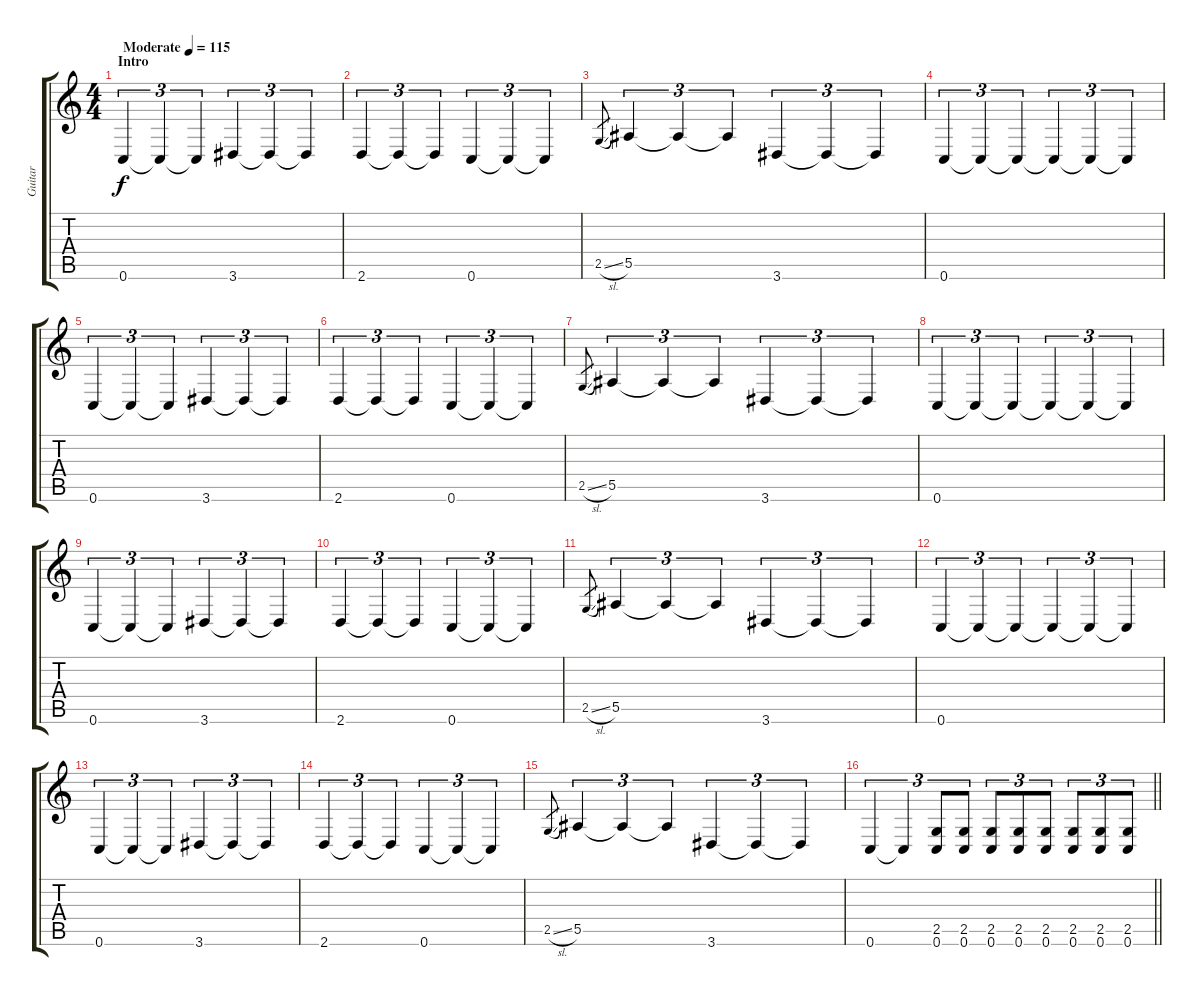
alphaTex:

\track ("Guitar " "Guitar ") {instrument distortionguitar}
\staff {score tabs}
\tuning (C4 G3 Eb3 Bb2 F2 C2) {hide}
\ts (4 4)
\section ("" "Intro")
\tempo (115 "Moderate")
\clef g2
\ks c
0.6.4{tu (3 2) dy f instrument distortionguitar} 0.6{t}.4{tu (3 2)} 0.6{t}.4{tu (3 2)} 3.6.4{tu (3 2)} 3.6{t}.4{tu (3 2)} 3.6{t}.4{tu (3 2)} |
2.6.4{tu (3 2)} 2.6{t}.4{tu (3 2)} 2.6{t}.4{tu (3 2)} 0.6.4{tu (3 2)} 0.6{t}.4{tu (3 2)} 0.6{t}.4{tu (3 2)} |
2.5{sl}.8{gr} 5.5.4{tu (3 2)} 5.5{t}.4{tu (3 2)} 5.5{t}.4{tu (3 2)} 3.6.4{tu (3 2)} 3.6{t}.4{tu (3 2)} 3.6{t}.4{tu (3 2)} |
0.6.4{tu (3 2)} 0.6{t}.4{tu (3 2)} 0.6{t}.4{tu (3 2)} 0.6{t}.4{tu (3 2)} 0.6{t}.4{tu (3 2)} 0.6{t}.4{tu (3 2)} |
0.6.4{tu (3 2)} 0.6{t}.4{tu (3 2)} 0.6{t}.4{tu (3 2)} 3.6.4{tu (3 2)} 3.6{t}.4{tu (3 2)} 3.6{t}.4{tu (3 2)} |
2.6.4{tu (3 2)} 2.6{t}.4{tu (3 2)} 2.6{t}.4{tu (3 2)} 0.6.4{tu (3 2)} 0.6{t}.4{tu (3 2)} 0.6{t}.4{tu (3 2)} |
2.5{sl}.8{gr} 5.5.4{tu (3 2)} 5.5{t}.4{tu (3 2)} 5.5{t}.4{tu (3 2)} 3.6.4{tu (3 2)} 3.6{t}.4{tu (3 2)} 3.6{t}.4{tu (3 2)} |
0.6.4{tu (3 2)} 0.6{t}.4{tu (3 2)} 0.6{t}.4{tu (3 2)} 0.6{t}.4{tu (3 2)} 0.6{t}.4{tu (3 2)} 0.6{t}.4{tu (3 2)} |
0.6.4{tu (3 2)} 0.6{t}.4{tu (3 2)} 0.6{t}.4{tu (3 2)} 3.6.4{tu (3 2)} 3.6{t}.4{tu (3 2)} 3.6{t}.4{tu (3 2)} |
2.6.4{tu (3 2)} 2.6{t}.4{tu (3 2)} 2.6{t}.4{tu (3 2)} 0.6.4{tu (3 2)} 0.6{t}.4{tu (3 2)} 0.6{t}.4{tu (3 2)} |
2.5{sl}.8{gr} 5.5.4{tu (3 2)} 5.5{t}.4{tu (3 2)} 5.5{t}.4{tu (3 2)} 3.6.4{tu (3 2)} 3.6{t}.4{tu (3 2)} 3.6{t}.4{tu (3 2)} |
0.6.4{tu (3 2)} 0.6{t}.4{tu (3 2)} 0.6{t}.4{tu (3 2)} 0.6{t}.4{tu (3 2)} 0.6{t}.4{tu (3 2)} 0.6{t}.4{tu (3 2)} |
0.6.4{tu (3 2)} 0.6{t}.4{tu (3 2)} 0.6{t}.4{tu (3 2)} 3.6.4{tu (3 2)} 3.6{t}.4{tu (3 2)} 3.6{t}.4{tu (3 2)} |
2.6.4{tu (3 2)} 2.6{t}.4{tu (3 2)} 2.6{t}.4{tu (3 2)} 0.6.4{tu (3 2)} 0.6{t}.4{tu (3 2)} 0.6{t}.4{tu (3 2)} |
2.5{sl}.8{gr} 5.5.4{tu (3 2)} 5.5{t}.4{tu (3 2)} 5.5{t}.4{tu (3 2)} 3.6.4{tu (3 2)} 3.6{t}.4{tu (3 2)} 3.6{t}.4{tu (3 2)} |
\barLineRight lightlight
0.6.4{tu (3 2)} 0.6{t}.4{tu (3 2)} (2.5 0.6).8{tu (3 2)} (2.5 0.6).8{tu (3 2)} (2.5 0.6).8{tu (3 2)} (2.5 0.6).8{tu (3 2)} (2.5 0.6).8{tu (3 2)} (2.5 0.6).8{tu (3 2)} (2.5 0.6).8{tu (3 2)} (2.5 0.6).8{tu (3 2)}
